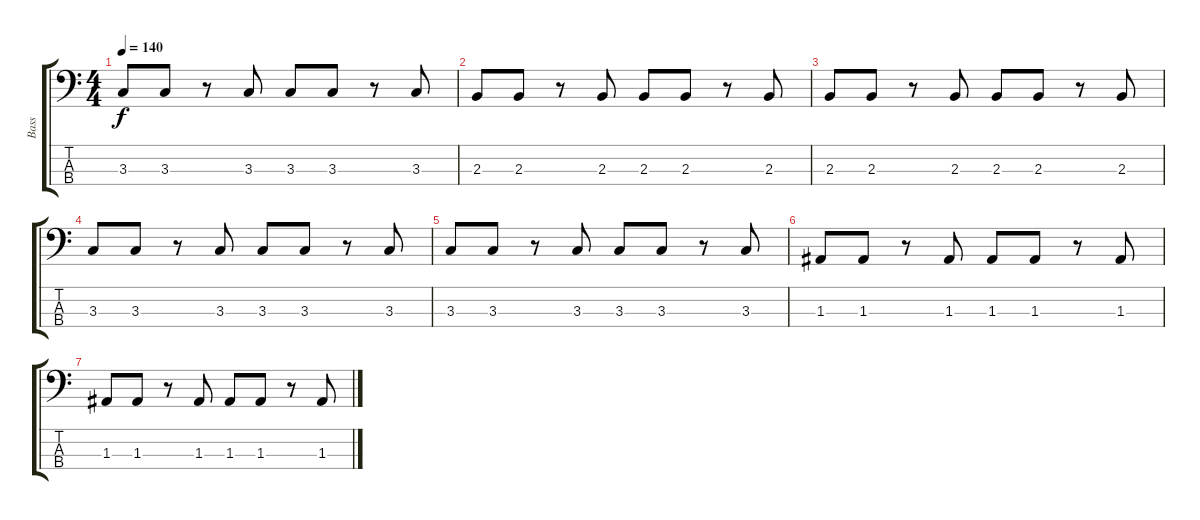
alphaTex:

\track ("Bass" "Bass") {instrument electricbassfinger}
\staff {score tabs}
\tuning (G2 D2 A1 E1) {hide}
\ts (4 4)
\tempo 140
\clef f4
\ks c
3.3.8{dy f} 3.3.8 r.8 3.3.8 3.3.8 3.3.8 r.8 3.3.8 |
2.3.8 2.3.8 r.8 2.3.8 2.3.8 2.3.8 r.8 2.3.8 |
2.3.8 2.3.8 r.8 2.3.8 2.3.8 2.3.8 r.8 2.3.8 |
3.3.8 3.3.8 r.8 3.3.8 3.3.8 3.3.8 r.8 3.3.8 |
3.3.8 3.3.8 r.8 3.3.8 3.3.8 3.3.8 r.8 3.3.8 |
1.3.8 1.3.8 r.8 1.3.8 1.3.8 1.3.8 r.8 1.3.8 |
1.3.8 1.3.8 r.8 1.3.8 1.3.8 1.3.8 r.8 1.3.8
